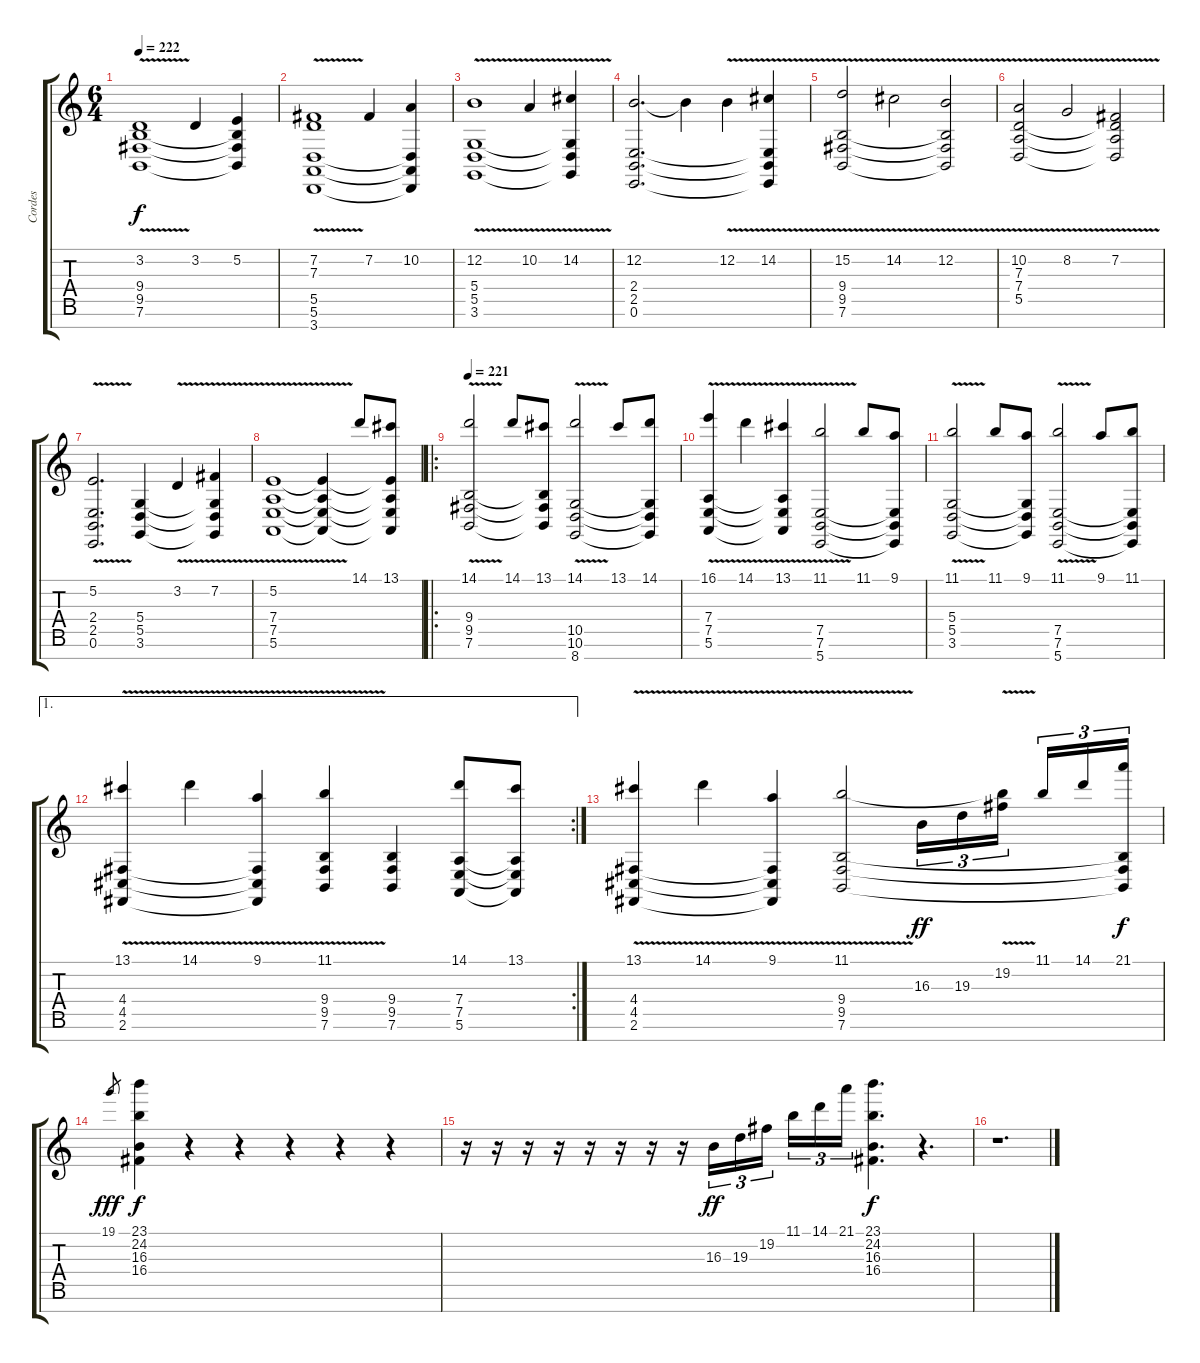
\track ("Cordes" "Cordes") {instrument stringensemble1}
\staff {score tabs}
\tuning (C5 B3 G3 D3 A2 E2 B1) {hide}
\ts (6 4)
\tempo 222
\clef g2
\ks c
(3.2{v} 9.4 9.5 7.6).1{dy f} 3.2.4 (5.2 9.4{t} 9.5{t} 7.6{t}).4 |
(7.2{v} 7.3{v} 5.5 5.6 3.7).1 7.2.4 (10.2 5.5{t} 5.6{t} 3.7{t}).4 |
(12.2{v} 5.4 5.5 3.6).1 10.2{v}.4 (14.2{v} 5.4{t} 5.5{t} 3.6{t}).4 |
(12.2 2.4 2.5 0.6).2{d} 12.2{t}.4 12.2{v}.4 (14.2{v} 2.4{t} 2.5{t} 0.6{t}).4 |
(15.2{v} 9.4 9.5 7.6).2 14.2{v}.2 (12.2{v} 9.4{t} 9.5{t} 7.6{t}).2 |
(10.2{v} 7.3 7.4 5.5).2 8.2{v}.2 (7.2{v} 7.3{t} 7.4{t} 5.5{t}).2 |
(5.2{v} 2.4 2.5 0.6).2{d} (5.4 5.5 3.6).4 3.2{v}.4 (7.2{v} 5.4{t} 5.5{t} 3.6{t}).4 |
(5.2{v} 7.4 7.5 5.6).1 (5.2{t} 7.4{t} 7.5{t} 5.6{t}).4 14.1.8 (13.1 5.2{t} 7.4{t} 7.5{t} 5.6{t}).8 |
\ro
\tempo 221
(14.1{v} 9.4 9.5 7.6).2 14.1.8 (13.1 9.4{t} 9.5{t} 7.6{t}).8 (14.1{v} 10.5 10.6 8.7).2 13.1.8 (14.1 10.5{t} 10.6{t} 8.7{t}).8 |
(16.1{v} 7.4 7.5 5.6).4 14.1{v}.4 (13.1{v} 7.4{t} 7.5{t} 5.6{t}).4 (11.1{v} 7.5 7.6 5.7).2 11.1.8 (9.1 7.5{t} 7.6{t} 5.7{t}).8 |
(11.1{v} 5.4 5.5 3.6).2 11.1.8 (9.1 5.4{t} 5.5{t} 3.6{t}).8 (11.1{v} 7.5 7.6 5.7).2 9.1.8 (11.1 7.5{t} 7.6{t} 5.7{t}).8 |
\ae 1
\rc 2
(13.1{v} 4.4 4.5 2.6).4 14.1{v}.4 (9.1{v} 4.4{t} 4.5{t} 2.6{t}).4 (11.1{v} 9.4 9.5 7.6).4 (9.4 9.5 7.6).4 (14.1 7.4 7.5 5.6).8 (13.1 7.4{t} 7.5{t} 5.6{t}).8 |
(13.1{v} 4.4 4.5 2.6).4 14.1{v}.4 (9.1{v} 4.4{t} 4.5{t} 2.6{t}).4 (11.1{v} 9.4 9.5 7.6).2 16.3.16{tu (3 2) dy ff} 19.3.16{tu (3 2)} (11.1{t} 19.2).16{tu (3 2)} 11.1.16{tu (3 2)} 14.1.16{tu (3 2)} (21.1 9.4{t} 9.5{t} 7.6{t}).16{tu (3 2) dy f} |
19.1.8{gr dy fff} (23.1 24.2 16.3 16.4).4{dy f} r.4 r.4 r.4 r.4 r.4 |
r.16 r.16 r.16 r.16 r.16 r.16 r.16 r.16 16.3.16{tu (3 2) dy ff} 19.3.16{tu (3 2)} 19.2.16{tu (3 2)} 11.1.16{tu (3 2)} 14.1.16{tu (3 2)} 21.1.16{tu (3 2)} (23.1 24.2 16.3 16.4).4{d dy f} r.4{d} |
r.1{d}
